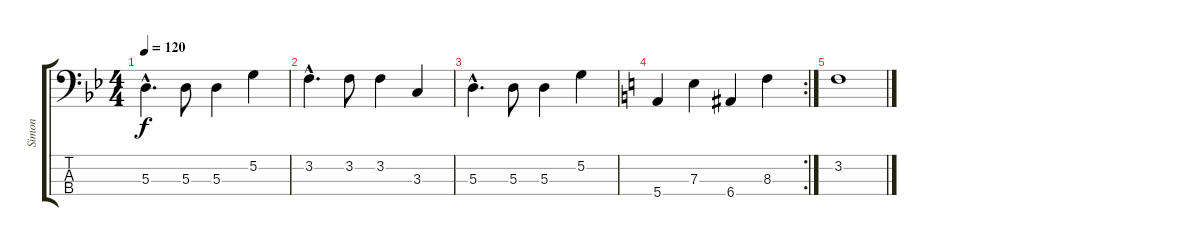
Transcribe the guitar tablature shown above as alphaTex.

\track ("Simon" "Simon") {instrument acousticbass}
\staff {score tabs}
\tuning (G2 D2 A1 E1) {hide}
\ts (4 4)
\tempo 120
\clef f4
\ks bb
5.3{hac}.4{d dy f} 5.3.8 5.3.4 5.2.4 |
3.2{hac}.4{d} 3.2.8 3.2.4 3.3.4 |
5.3{hac}.4{d} 5.3.8 5.3.4 5.2.4 |
\rc 2
\ks c
5.4.4 7.3.4 6.4.4 8.3.4 |
3.2.1
